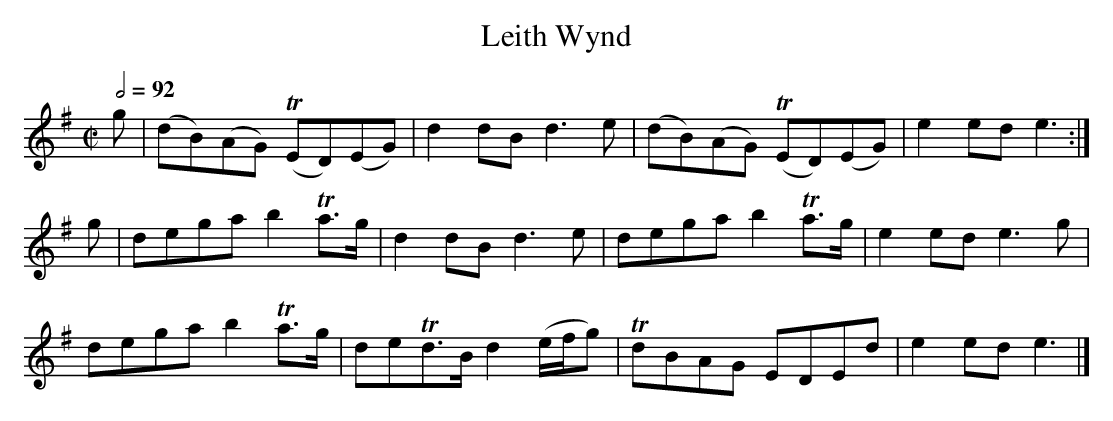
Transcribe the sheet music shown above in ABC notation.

X:1
T:Leith Wynd
M:C|
L:1/8
Q:1/2=92
K:Emin
g|(dB)(AG) (TED)(EG)|d2 dB  d3      e |(dB)(AG) (TED)(EG)|e2ed e3:|
g| dega      b2 Ta>g|d2 dB  d3      e | dega      b2Ta>g |e2ed e3g|
   dega      b2 Ta>g|deTd>B d2 (e/f/g)|TdBAG      EDEd   |e2ed e3|]
